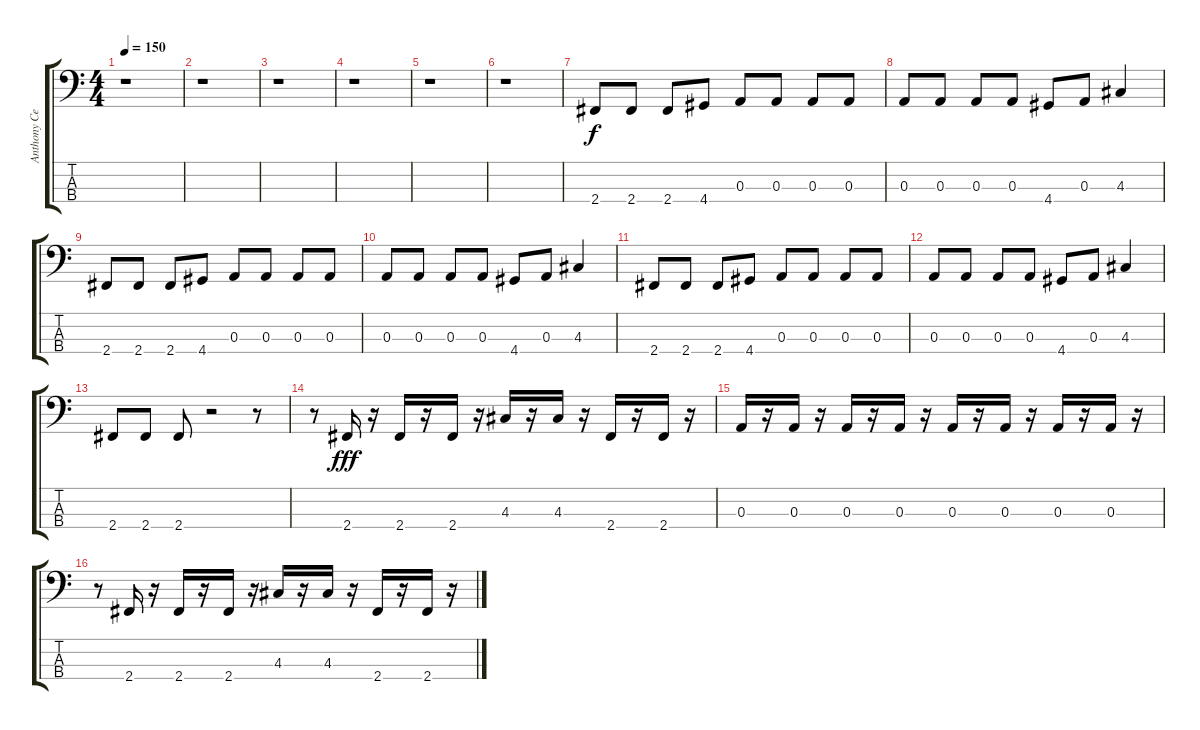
\track ("Anthony Celestino" "Anthony Ce") {instrument electricbasspick}
\staff {score tabs}
\tuning (G2 D2 A1 E1) {hide}
\ts (4 4)
\tempo 150
\clef f4
\ks c
r.1{dy f instrument electricbasspick} |
r.1 |
r.1 |
r.1 |
r.1 |
r.1 |
2.4.8 2.4.8 2.4.8 4.4.8 0.3.8 0.3.8 0.3.8 0.3.8 |
0.3.8 0.3.8 0.3.8 0.3.8 4.4.8 0.3.8 4.3.4 |
2.4.8 2.4.8 2.4.8 4.4.8 0.3.8 0.3.8 0.3.8 0.3.8 |
0.3.8 0.3.8 0.3.8 0.3.8 4.4.8 0.3.8 4.3.4 |
2.4.8 2.4.8 2.4.8 4.4.8 0.3.8 0.3.8 0.3.8 0.3.8 |
0.3.8 0.3.8 0.3.8 0.3.8 4.4.8 0.3.8 4.3.4 |
2.4.8 2.4.8 2.4.8 r.2 r.8 |
r.8 2.4.16{dy fff} r.16 2.4.16 r.16 2.4.16 r.16 4.3.16 r.16 4.3.16 r.16 2.4.16 r.16 2.4.16 r.16 |
0.3.16 r.16 0.3.16 r.16 0.3.16 r.16 0.3.16 r.16 0.3.16 r.16 0.3.16 r.16 0.3.16 r.16 0.3.16 r.16 |
r.8 2.4.16 r.16 2.4.16 r.16 2.4.16 r.16 4.3.16 r.16 4.3.16 r.16 2.4.16 r.16 2.4.16 r.16
